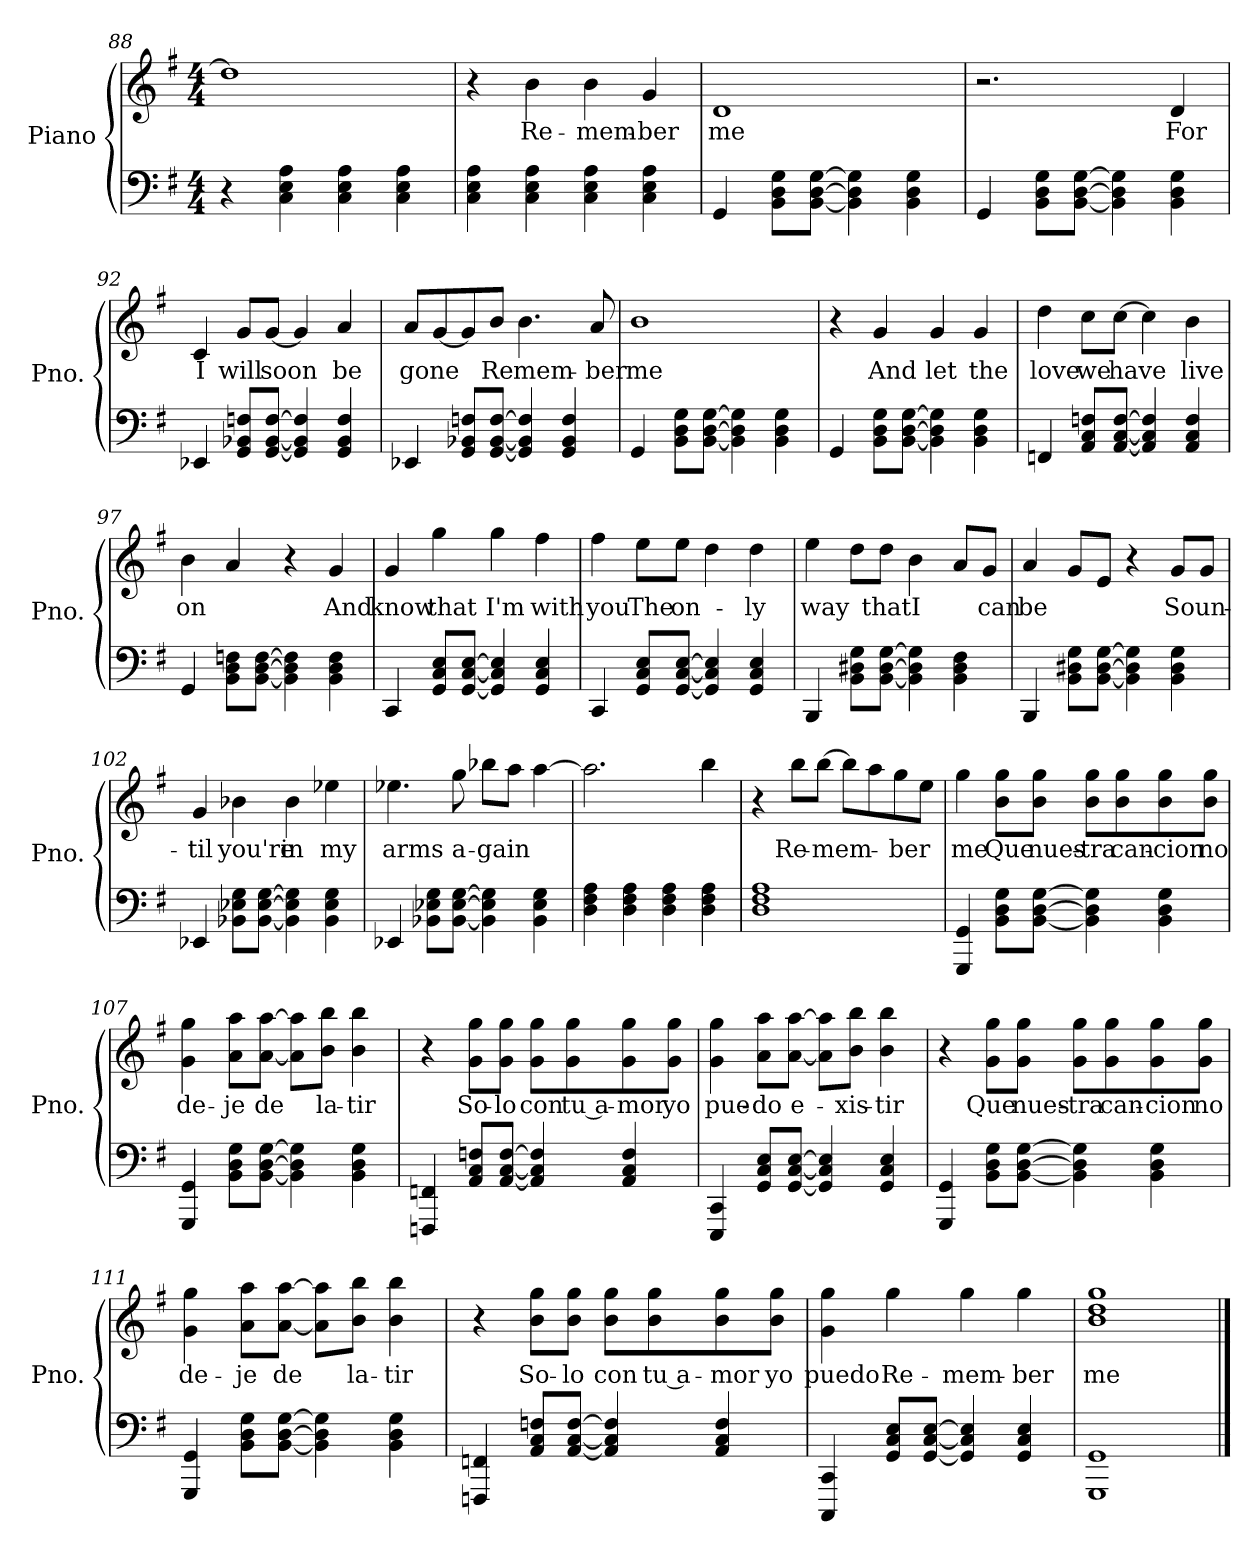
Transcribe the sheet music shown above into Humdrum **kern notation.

**kern	**kern	**text
*part1	*part1	*part1
*staff2	*staff1	*staff1
*I"Piano	*	*
*I'Pno.	*	*
*clefF4	*clefG2	*
*k[f#]	*k[f#]	*
*M4/4	*M4/4	*
=88	=88	=88
4r	1dd]	.
4C\ 4E\ 4A\	.	.
4C\ 4E\ 4A\	.	.
4C\ 4E\ 4A\	.	.
!!LO:LB:g=z
=89	=89	=89
4C\ 4E\ 4A\	4r	.
4C\ 4E\ 4A\	4b\	Re-
4C\ 4E\ 4A\	4b\	-mem-
4C\ 4E\ 4A\	4g/	-ber
=90	=90	=90
4GG/	1d	me
8BB\ 8D\ 8G\L	.	.
[8BB\ [8D\ [8G\J	.	.
4BB\] 4D\] 4G\]	.	.
4BB\ 4D\ 4G\	.	.
=91	=91	=91
4GG/	2.r	.
8BB\ 8D\ 8G\L	.	.
[8BB\ [8D\ [8G\J	.	.
4BB\] 4D\] 4G\]	.	.
4BB\ 4D\ 4G\	4d/	For
=92	=92	=92
4EE-X/	4c/	I
8GG/ 8BB-X/ 8Fn/L	8g/L	will
[8GG/ [8BB-/ [8F/J	[8g/J	soon
4GG/] 4BB-/] 4F/]	4g/]	.
4GG/ 4BB-/ 4F/	4a/	be
=93	=93	=93
4EE-X/	8a/L	gone
.	[8g/	.
8GG/ 8BB-X/ 8Fn/L	8g/]	.
[8GG/ [8BB-/ [8F/J	8b/J	Re
4GG/] 4BB-/] 4F/]	4.b\	mem-
4GG/ 4BB-/ 4F/	.	.
.	8a/	-ber
!!LO:PB:g=z
=94	=94	=94
4GG/	1b	me
8BB\ 8D\ 8G\L	.	.
[8BB\ [8D\ [8G\J	.	.
4BB\] 4D\] 4G\]	.	.
4BB\ 4D\ 4G\	.	.
=95	=95	=95
4GG/	4r	.
8BB\ 8D\ 8G\L	4g/	And
[8BB\ [8D\ [8G\J	.	.
4BB\] 4D\] 4G\]	4g/	let
4BB\ 4D\ 4G\	4g/	the
=96	=96	=96
4FFn/	4dd\	love
8AA/ 8C/ 8Fn/L	8cc\L	we
[8AA/ [8C/ [8F/J	[8cc\J	have
4AA/] 4C/] 4F/]	4cc\]	.
4AA/ 4C/ 4F/	4b\	live
=97	=97	=97
4GG/	4b\	on
8BB\ 8D\ 8Fn\L	4a/	.
[8BB\ [8D\ [8F\J	.	.
4BB\] 4D\] 4F\]	4r	.
4BB\ 4D\ 4F\	4g/	And
=98	=98	=98
4CC/	4g/	know
8GG/ 8C/ 8E/L	4gg\	that
[8GG/ [8C/ [8E/J	.	.
4GG/] 4C/] 4E/]	4gg\	I'm
4GG/ 4C/ 4E/	4ff#\	with
!!LO:LB:g=z
=99	=99	=99
4CC/	4ff#\	you
8GG/ 8C/ 8E/L	8ee\L	The
[8GG/ [8C/ [8E/J	8ee\J	on-
4GG/] 4C/] 4E/]	4dd\	.
4GG/ 4C/ 4E/	4dd\	-ly
=100	=100	=100
4BBB/	4ee\	way
8BB\ 8D#X\ 8G\L	8dd\L	.
[8BB\ [8D#\ [8G\J	8dd\J	that
4BB\] 4D#\] 4G\]	4b\	I
4BB\ 4D#\ 4F#\	8a/L	.
.	8g/J	can
=101	=101	=101
4BBB/	4a/	be
8BB\ 8D#X\ 8G\L	8g/L	.
[8BB\ [8D#\ [8G\J	8e/J	.
4BB\] 4D#\] 4G\]	4r	.
4BB\ 4D#\ 4G\	8g/L	So
.	8g/J	un-
=102	=102	=102
4EE-X/	4g/	-til
8BB-X\ 8E-X\ 8G\L	4b-X\	you're
[8BB-\ [8E-\ [8G\J	.	.
4BB-\] 4E-\] 4G\]	4b-\	in
4BB-\ 4E-\ 4G\	4ee-X\	my
=103	=103	=103
4EE-X/	4.ee-X\	arms
8BB-X\ 8E-X\ 8G\L	.	.
[8BB-\ [8E-\ [8G\J	8gg\	a-
4BB-\] 4E-\] 4G\]	8bb-X\L	-gain
.	8aa\J	.
4BB-\ 4E-\ 4G\	[4aa\	.
!!LO:LB:g=z
=104	=104	=104
4D\ 4F#\ 4A\	2.aa\]	.
4D\ 4F#\ 4A\	.	.
4D\ 4F#\ 4A\	.	.
4D\ 4F#\ 4A\	4bb\	.
=105	=105	=105
1D 1F# 1A	4r	.
.	8bb\L	Re-
.	[8bb\J	-mem-
.	8bb\L]	.
.	8aa\	.
.	8gg\	-ber
.	8ee\J	.
=106	=106	=106
4GGG/ 4GG/	4gg\	me
8BB\ 8D\ 8G\L	8b\ 8gg\L	Que
[8BB\ [8D\ [8G\J	8b\ 8gg\J	nues-
4BB\] 4D\] 4G\]	8b\ 8gg\L	-tra
.	8b\ 8gg\	can-
4BB\ 4D\ 4G\	8b\ 8gg\	-cion
.	8b\ 8gg\J	no
=107	=107	=107
4GGG/ 4GG/	4g\ 4gg\	de-
8BB\ 8D\ 8G\L	8a\ 8aa\L	-je
[8BB\ [8D\ [8G\J	[8a\ [8aa\J	de
4BB\] 4D\] 4G\]	8a\] 8aa\]L	.
.	8b\ 8bb\J	la-
4BB\ 4D\ 4G\	4b\ 4bb\	-tir
!!LO:LB:g=z
=108	=108	=108
4FFFn/ 4FFn/	4r	.
8AA/ 8C/ 8Fn/L	8g\ 8gg\L	So-
[8AA/ [8C/ [8F/J	8g\ 8gg\J	-lo
4AA/] 4C/] 4F/]	8g\ 8gg\L	con
.	8g\ 8gg\	tu a-
4AA/ 4C/ 4F/	8g\ 8gg\	-mor
.	8g\ 8gg\J	yo
=109	=109	=109
4EEE/ 4CC/	4g\ 4gg\	pue-
8GG/ 8C/ 8E/L	8a\ 8aa\L	-do
[8GG/ [8C/ [8E/J	[8a\ [8aa\J	e-
4GG/] 4C/] 4E/]	8a\] 8aa\]L	.
.	8b\ 8bb\J	-xis-
4GG/ 4C/ 4E/	4b\ 4bb\	-tir
=110	=110	=110
4GGG/ 4GG/	4r	.
8BB\ 8D\ 8G\L	8g\ 8gg\L	Que
[8BB\ [8D\ [8G\J	8g\ 8gg\J	nues-
4BB\] 4D\] 4G\]	8g\ 8gg\L	-tra
.	8g\ 8gg\	can-
4BB\ 4D\ 4G\	8g\ 8gg\	-cion
.	8g\ 8gg\J	no
=111	=111	=111
4GGG/ 4GG/	4g\ 4gg\	de-
8BB\ 8D\ 8G\L	8a\ 8aa\L	-je
[8BB\ [8D\ [8G\J	[8a\ [8aa\J	de
4BB\] 4D\] 4G\]	8a\] 8aa\]L	.
.	8b\ 8bb\J	la-
4BB\ 4D\ 4G\	4b\ 4bb\	-tir
!!LO:LB:g=z
=112	=112	=112
4FFFn/ 4FFn/	4r	.
8AA/ 8C/ 8Fn/L	8b\ 8gg\L	So-
[8AA/ [8C/ [8F/J	8b\ 8gg\J	-lo
4AA/] 4C/] 4F/]	8b\ 8gg\L	con
.	8b\ 8gg\	tu a-
4AA/ 4C/ 4F/	8b\ 8gg\	-mor
.	8b\ 8gg\J	yo
=113	=113	=113
4CCC/ 4CC/	4g\ 4gg\	puedo
8GG/ 8C/ 8E/L	4gg\	Re-
[8GG/ [8C/ [8E/J	.	.
4GG/] 4C/] 4E/]	4gg\	-mem-
4GG/ 4C/ 4E/	4gg\	-ber
=114	=114	=114
1GGG 1GG	1b 1dd 1gg	me
==	==	==
*-	*-	*-
